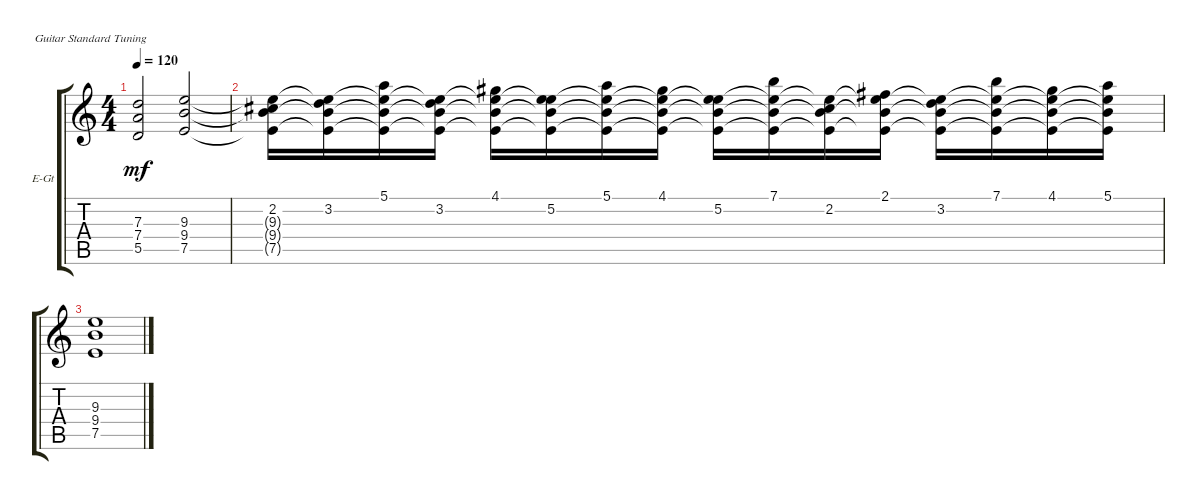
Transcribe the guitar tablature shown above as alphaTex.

\defaultSystemsLayout 4
\bracketExtendMode groupsimilarinstruments
\firstSystemTrackNameOrientation horizontal
\otherSystemsTrackNameOrientation horizontal
\track ("Electric Guitar" "E-Gt") {instrument distortionguitar}
\staff {score tabs}
\tuning (E4 B3 G3 D3 A2 E2)
\ts (4 4)
\tempo 120
\clef g2
\ks c
(5.5{t} 7.4{t} 7.3{t}).2{dy mf} (7.5 9.4 9.3).2 |
(2.2 7.5{t} 9.4{t} 9.3{t}).16 (3.2 7.5{t} 9.4{t} 9.3{t}).16 (5.1 7.5{t} 9.4{t} 9.3{t}).16 (3.2 7.5{t} 9.4{t} 9.3{t}).16 (4.1 7.5{t} 9.4{t} 9.3{t}).16 (5.2 7.5{t} 9.4{t} 9.3{t}).16 (5.1 7.5{t} 9.4{t} 9.3{t}).16 (4.1 7.5{t} 9.4{t} 9.3{t}).16 (5.2 7.5{t} 9.4{t} 9.3{t}).16 (7.1 7.5{t} 9.4{t} 9.3{t}).16 (2.2 7.5{t} 9.4{t} 9.3{t}).16 (2.1 7.5{t} 9.4{t} 9.3{t}).16 (3.2 7.5{t} 9.4{t} 9.3{t}).16 (7.1 7.5{t} 9.4{t} 9.3{t}).16 (4.1 7.5{t} 9.4{t} 9.3{t}).16 (5.1 7.5{t} 9.4{t} 9.3{t}).16 |
(7.5 9.4 9.3).1
